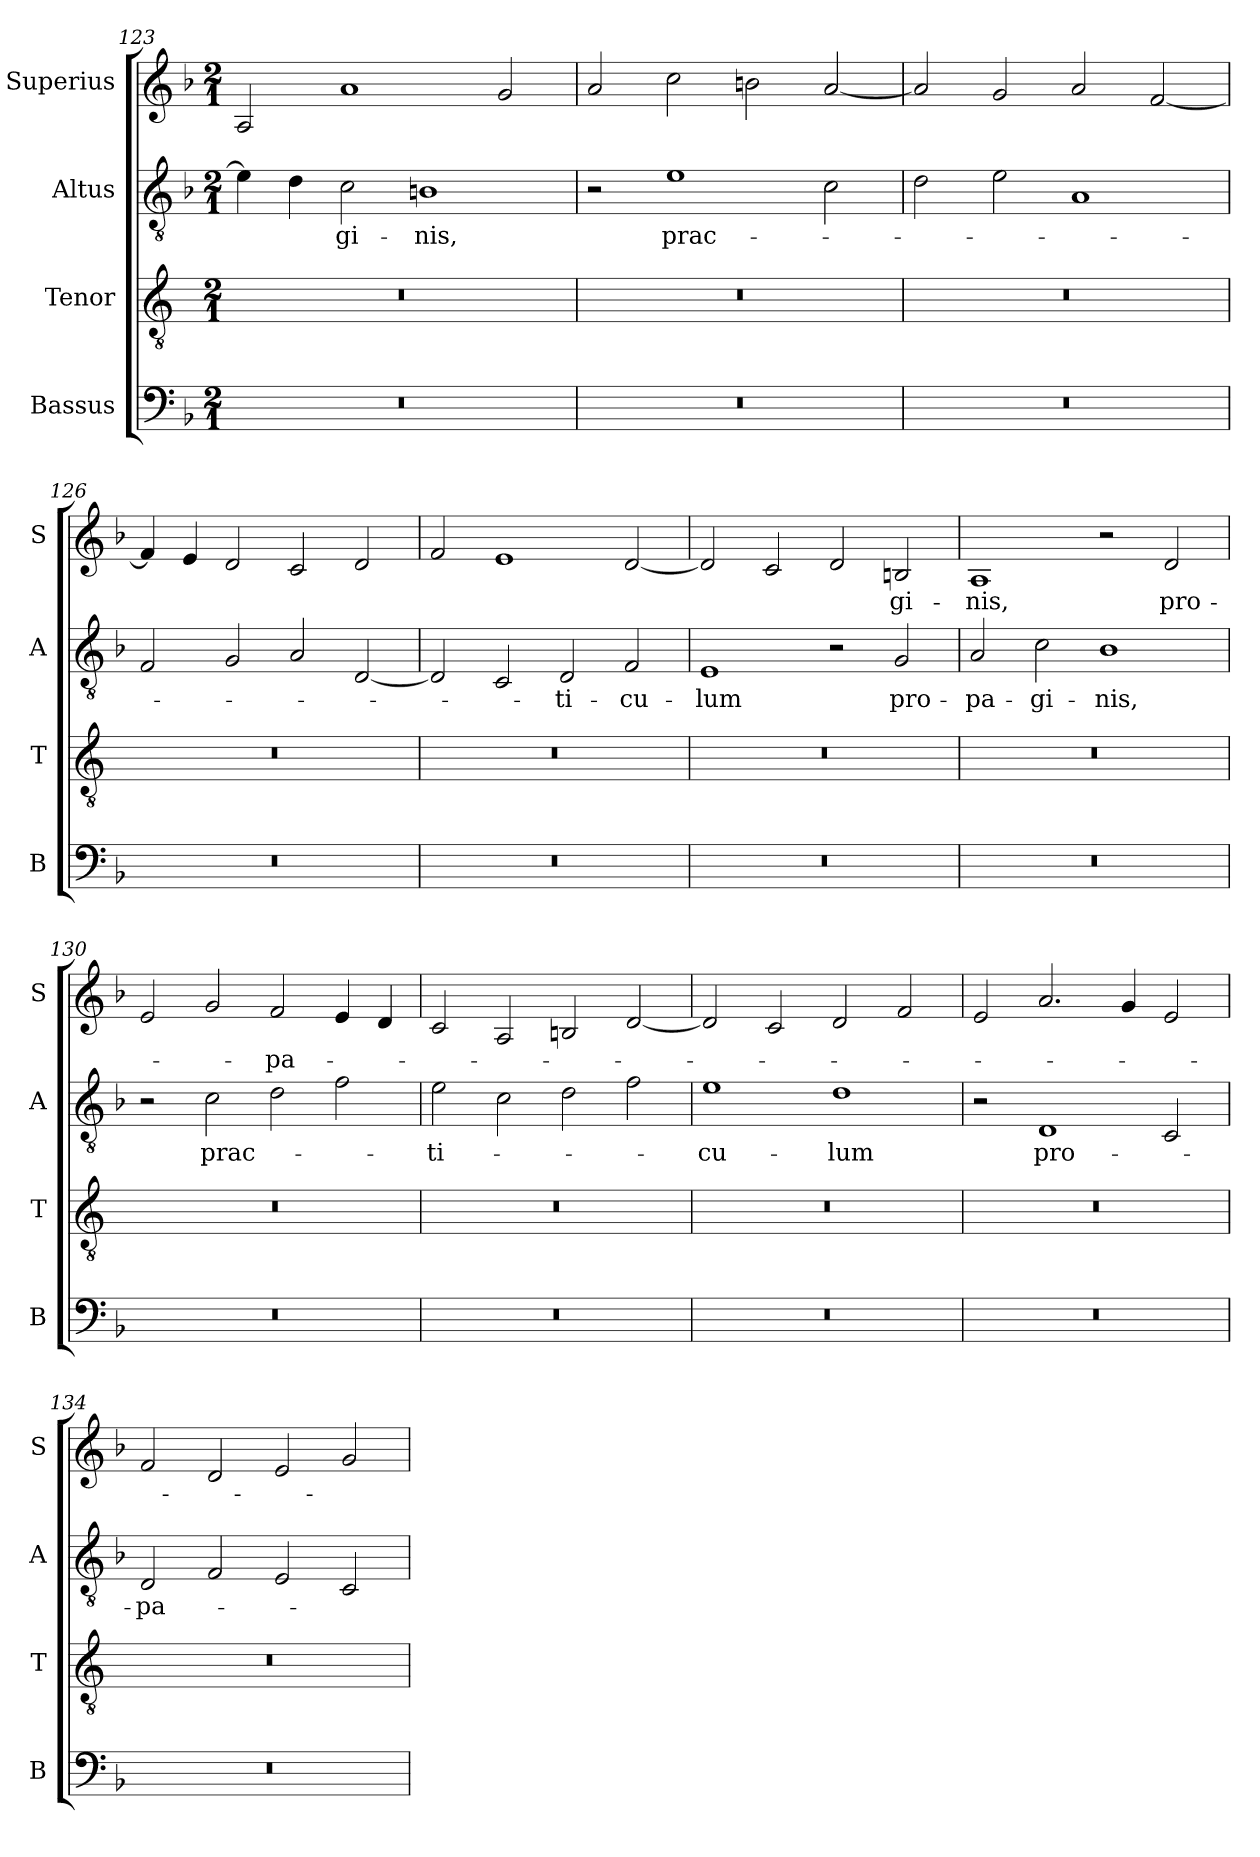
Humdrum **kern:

**kern	**kern	**kern	**text	**kern	**text
*part4	*part3	*part2	*part2	*part1	*part1
*staff4	*staff3	*staff2	*staff2	*staff1	*staff1
*I"Bassus	*I"Tenor	*I"Altus	*	*I"Superius	*
*I'B	*I'T	*I'A	*	*I'S	*
*clefF4	*clefGv2	*clefGv2	*	*clefG2	*
*k[b-]	*k[]	*k[b-]	*	*k[b-]	*
*M2/1	*M2/1	*M2/1	*	*M2/1	*
=123	=123	=123	=123	=123	=123
0r	0r	4e]	.	2A	.
.	.	4d	.	.	.
.	.	2c	-gi-	1a	.
.	.	1Bn	-nis,	.	.
.	.	.	.	2g	.
=124	=124	=124	=124	=124	=124
0r	0r	2r	.	2a	.
.	.	1e	prac-	2cc	.
.	.	.	.	2bn	.
.	.	2c	.	[2a	.
=125	=125	=125	=125	=125	=125
0r	0r	2d	.	2a]	.
.	.	2e	.	2g	.
.	.	1A	.	2a	.
.	.	.	.	[2f	.
=126	=126	=126	=126	=126	=126
0r	0r	2F	.	4f]	.
.	.	.	.	4e	.
.	.	2G	.	2d	.
.	.	2A	.	2c	.
.	.	[2D	.	2d	.
=127	=127	=127	=127	=127	=127
0r	0r	2D]	.	2f	.
.	.	2C	.	1e	.
.	.	2D	-ti-	.	.
.	.	2F	-cu-	[2d	.
=128	=128	=128	=128	=128	=128
0r	0r	1E	-lum	2d]	.
.	.	.	.	2c	.
.	.	2r	.	2d	.
.	.	2G	pro-	2Bn	-gi-
=129	=129	=129	=129	=129	=129
0r	0r	2A	-pa-	1A	-nis,
.	.	2c	-gi-	.	.
.	.	1B-	-nis,	2r	.
.	.	.	.	2d	pro-
=130	=130	=130	=130	=130	=130
0r	0r	2r	.	2e	.
.	.	2c	prac-	2g	.
.	.	2d	.	2f	-pa-
.	.	2f	.	4e	.
.	.	.	.	4d	.
=131	=131	=131	=131	=131	=131
0r	0r	2e	-ti-	2c	.
.	.	2c	.	2A	.
.	.	2d	.	2Bn	.
.	.	2f	.	[2d	.
=132	=132	=132	=132	=132	=132
0r	0r	1e	-cu-	2d]	.
.	.	.	.	2c	.
.	.	1d	-lum	2d	.
.	.	.	.	2f	.
=133	=133	=133	=133	=133	=133
0r	0r	2r	.	2e	.
.	.	1D	pro-	2.a	.
.	.	.	.	4g	.
.	.	2C	.	2e	.
=134	=134	=134	=134	=134	=134
0r	0r	2D	-pa-	2f	.
.	.	2F	.	2d	.
.	.	2E	.	2e	.
.	.	2C	.	2g	.
=	=	=	=	=	=
*-	*-	*-	*-	*-	*-
